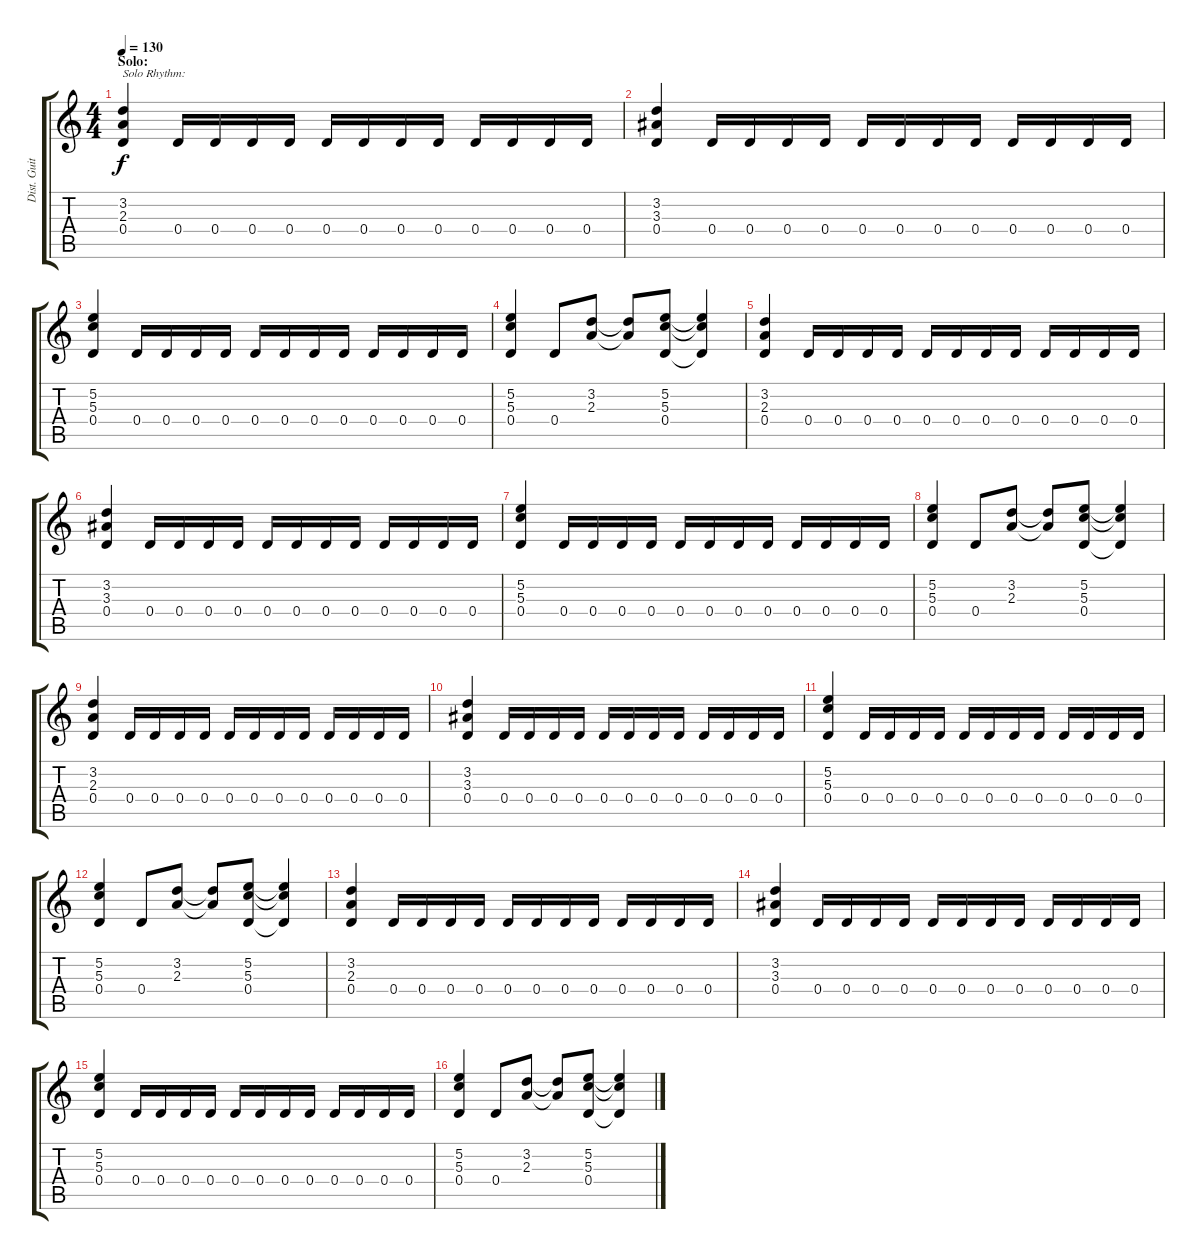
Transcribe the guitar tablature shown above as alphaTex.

\track ("Dist. Guitar 2" "Dist. Guit") {instrument distortionguitar}
\staff {score tabs}
\tuning (E4 B3 G3 D3 A2 E2) {hide}
\ts (4 4)
\section ("" "Solo:")
\tempo 130
\clef g2
\ks c
(3.2 2.3 0.4).4{txt "Solo Rhythm:" dy f} 0.4.16 0.4.16 0.4.16 0.4.16 0.4.16 0.4.16 0.4.16 0.4.16 0.4.16 0.4.16 0.4.16 0.4.16 |
(3.2 3.3 0.4).4 0.4.16 0.4.16 0.4.16 0.4.16 0.4.16 0.4.16 0.4.16 0.4.16 0.4.16 0.4.16 0.4.16 0.4.16 |
(5.2 5.3 0.4).4 0.4.16 0.4.16 0.4.16 0.4.16 0.4.16 0.4.16 0.4.16 0.4.16 0.4.16 0.4.16 0.4.16 0.4.16 |
(5.2 5.3 0.4).4 0.4.8 (3.2 2.3).8 (3.2{t} 2.3{t}).8 (5.2 5.3 0.4).8 (5.2{t} 5.3{t} 0.4{t}).4 |
(3.2 2.3 0.4).4 0.4.16 0.4.16 0.4.16 0.4.16 0.4.16 0.4.16 0.4.16 0.4.16 0.4.16 0.4.16 0.4.16 0.4.16 |
(3.2 3.3 0.4).4 0.4.16 0.4.16 0.4.16 0.4.16 0.4.16 0.4.16 0.4.16 0.4.16 0.4.16 0.4.16 0.4.16 0.4.16 |
(5.2 5.3 0.4).4 0.4.16 0.4.16 0.4.16 0.4.16 0.4.16 0.4.16 0.4.16 0.4.16 0.4.16 0.4.16 0.4.16 0.4.16 |
(5.2 5.3 0.4).4 0.4.8 (3.2 2.3).8 (3.2{t} 2.3{t}).8 (5.2 5.3 0.4).8 (5.2{t} 5.3{t} 0.4{t}).4 |
(3.2 2.3 0.4).4 0.4.16 0.4.16 0.4.16 0.4.16 0.4.16 0.4.16 0.4.16 0.4.16 0.4.16 0.4.16 0.4.16 0.4.16 |
(3.2 3.3 0.4).4 0.4.16 0.4.16 0.4.16 0.4.16 0.4.16 0.4.16 0.4.16 0.4.16 0.4.16 0.4.16 0.4.16 0.4.16 |
(5.2 5.3 0.4).4 0.4.16 0.4.16 0.4.16 0.4.16 0.4.16 0.4.16 0.4.16 0.4.16 0.4.16 0.4.16 0.4.16 0.4.16 |
(5.2 5.3 0.4).4 0.4.8 (3.2 2.3).8 (3.2{t} 2.3{t}).8 (5.2 5.3 0.4).8 (5.2{t} 5.3{t} 0.4{t}).4 |
(3.2 2.3 0.4).4 0.4.16 0.4.16 0.4.16 0.4.16 0.4.16 0.4.16 0.4.16 0.4.16 0.4.16 0.4.16 0.4.16 0.4.16 |
(3.2 3.3 0.4).4 0.4.16 0.4.16 0.4.16 0.4.16 0.4.16 0.4.16 0.4.16 0.4.16 0.4.16 0.4.16 0.4.16 0.4.16 |
(5.2 5.3 0.4).4 0.4.16 0.4.16 0.4.16 0.4.16 0.4.16 0.4.16 0.4.16 0.4.16 0.4.16 0.4.16 0.4.16 0.4.16 |
(5.2 5.3 0.4).4 0.4.8 (3.2 2.3).8 (3.2{t} 2.3{t}).8 (5.2 5.3 0.4).8 (5.2{t} 5.3{t} 0.4{t}).4
